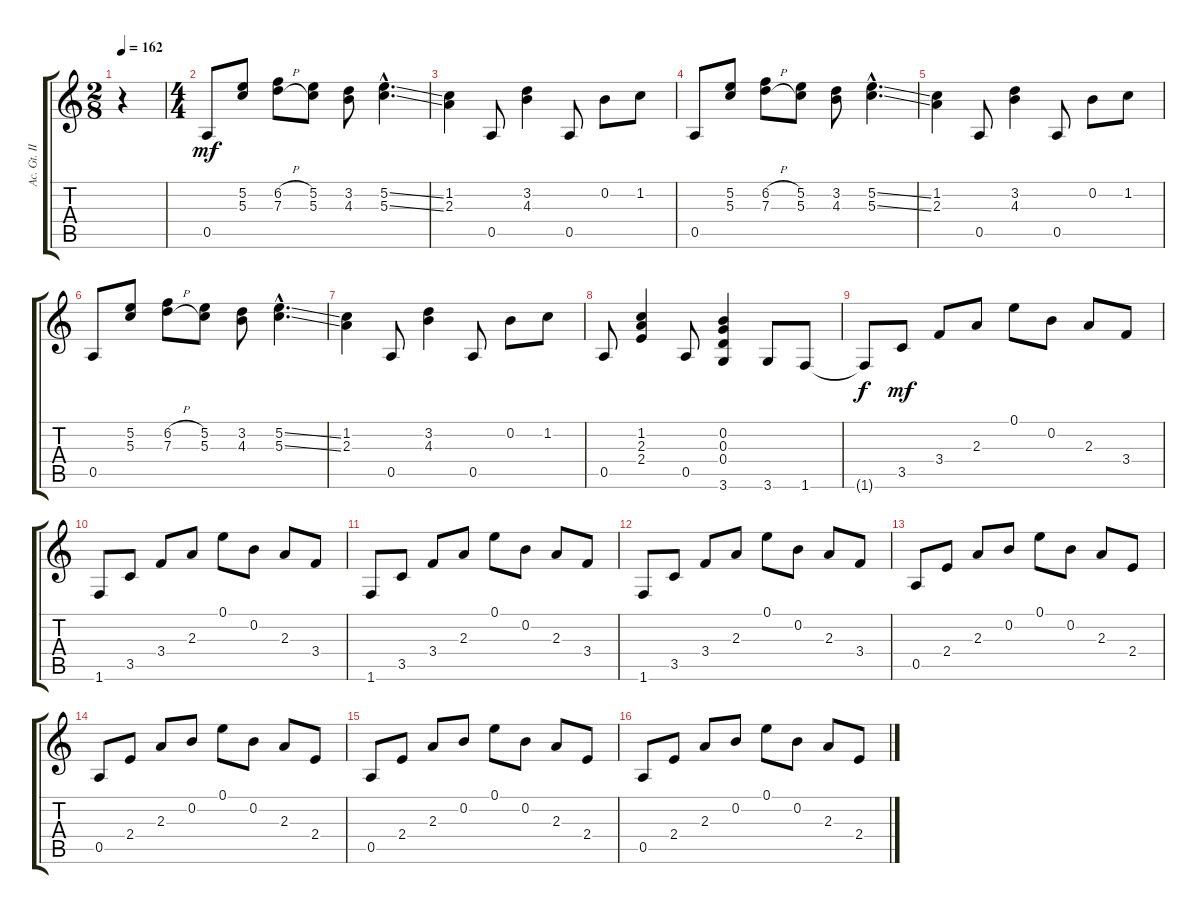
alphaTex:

\track ("Ac. Gt. III" "Ac. Gt. II") {instrument acousticguitarsteel}
\staff {score tabs}
\tuning (E4 B3 G3 D3 A2 E2) {hide}
\ts (2 8)
\tempo 162
\clef g2
\ks c
r.4{dy mf instrument acousticguitarsteel} |
\ts (4 4)
0.5.8 (5.2 5.3).8 (6.2{h} 7.3{h}).8 (5.2 5.3).8 (3.2 4.3).8 (5.2{ss hac} 5.3{ss hac}).4{d} |
(1.2 2.3).4 0.5.8 (3.2 4.3).4 0.5.8 0.2.8 1.2.8 |
0.5.8 (5.2 5.3).8 (6.2{h} 7.3{h}).8 (5.2 5.3).8 (3.2 4.3).8 (5.2{ss hac} 5.3{ss hac}).4{d} |
(1.2 2.3).4 0.5.8 (3.2 4.3).4 0.5.8 0.2.8 1.2.8 |
0.5.8 (5.2 5.3).8 (6.2{h} 7.3{h}).8 (5.2 5.3).8 (3.2 4.3).8 (5.2{ss hac} 5.3{ss hac}).4{d} |
(1.2 2.3).4 0.5.8 (3.2 4.3).4 0.5.8 0.2.8 1.2.8 |
0.5.8 (1.2 2.3 2.4).4 0.5.8 (0.2 0.3 0.4 3.6).4 3.6.8 1.6.8 |
1.6{t}.8{dy f} 3.5.8{dy mf} 3.4.8 2.3.8 0.1.8 0.2.8 2.3.8 3.4.8 |
1.6.8 3.5.8 3.4.8 2.3.8 0.1.8 0.2.8 2.3.8 3.4.8 |
1.6.8 3.5.8 3.4.8 2.3.8 0.1.8 0.2.8 2.3.8 3.4.8 |
1.6.8 3.5.8 3.4.8 2.3.8 0.1.8 0.2.8 2.3.8 3.4.8 |
0.5.8 2.4.8 2.3.8 0.2.8 0.1.8 0.2.8 2.3.8 2.4.8 |
0.5.8 2.4.8 2.3.8 0.2.8 0.1.8 0.2.8 2.3.8 2.4.8 |
0.5.8 2.4.8 2.3.8 0.2.8 0.1.8 0.2.8 2.3.8 2.4.8 |
0.5.8 2.4.8 2.3.8 0.2.8 0.1.8 0.2.8 2.3.8 2.4.8
